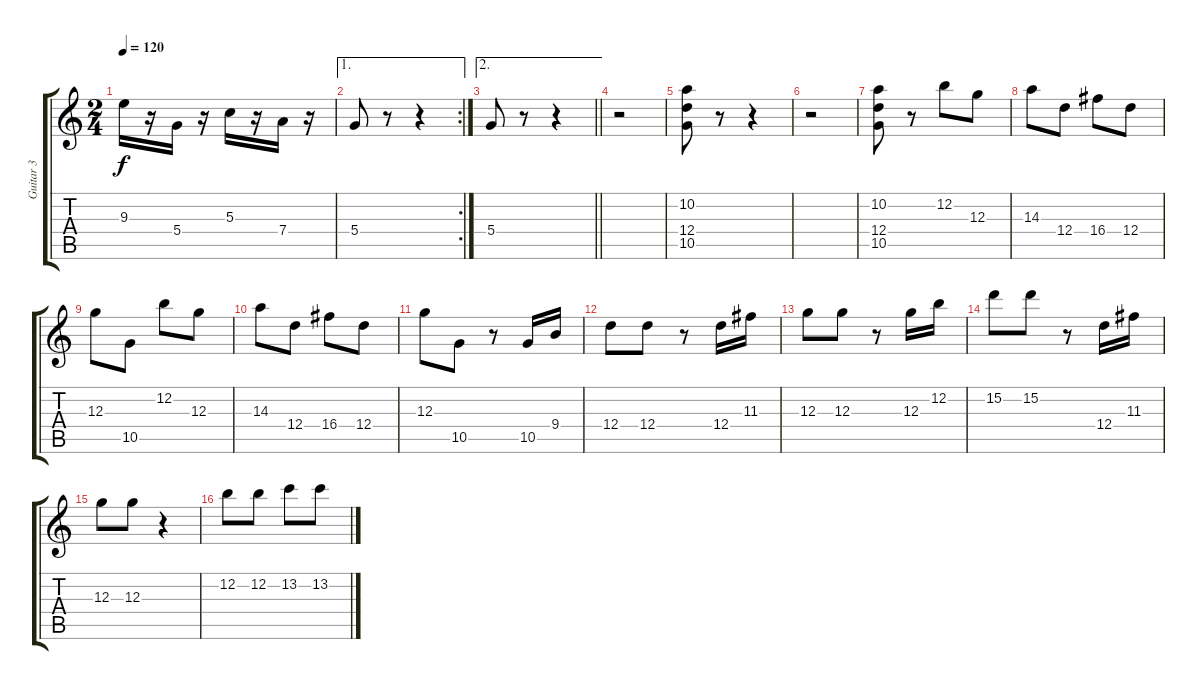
\track ("Guitar 3" "Guitar 3") {instrument electricguitarmuted}
\staff {score tabs}
\tuning (E4 B3 G3 D3 A2 E2) {hide}
\ts (2 4)
\tempo 120
\clef g2
\ks c
9.3.16{dy f} r.16 5.4.16 r.16 5.3.16 r.16 7.4.16 r.16 |
\ae 1
\rc 2
5.4.8 r.8 r.4 |
\ae 2
\barLineRight lightlight
5.4.8 r.8 r.4 |
r.2 |
(10.2 12.4 10.5).8 r.8 r.4 |
r.2 |
(10.2 12.4 10.5).8 r.8 12.2.8 12.3.8 |
14.3.8 12.4.8 16.4.8 12.4.8 |
12.3.8 10.5.8 12.2.8 12.3.8 |
14.3.8 12.4.8 16.4.8 12.4.8 |
12.3.8 10.5.8 r.8 10.5.16 9.4.16 |
12.4.8 12.4.8 r.8 12.4.16 11.3.16 |
12.3.8 12.3.8 r.8 12.3.16 12.2.16 |
15.2.8 15.2.8 r.8 12.4.16 11.3.16 |
12.3.8 12.3.8 r.4 |
12.2.8 12.2.8 13.2.8 13.2.8
